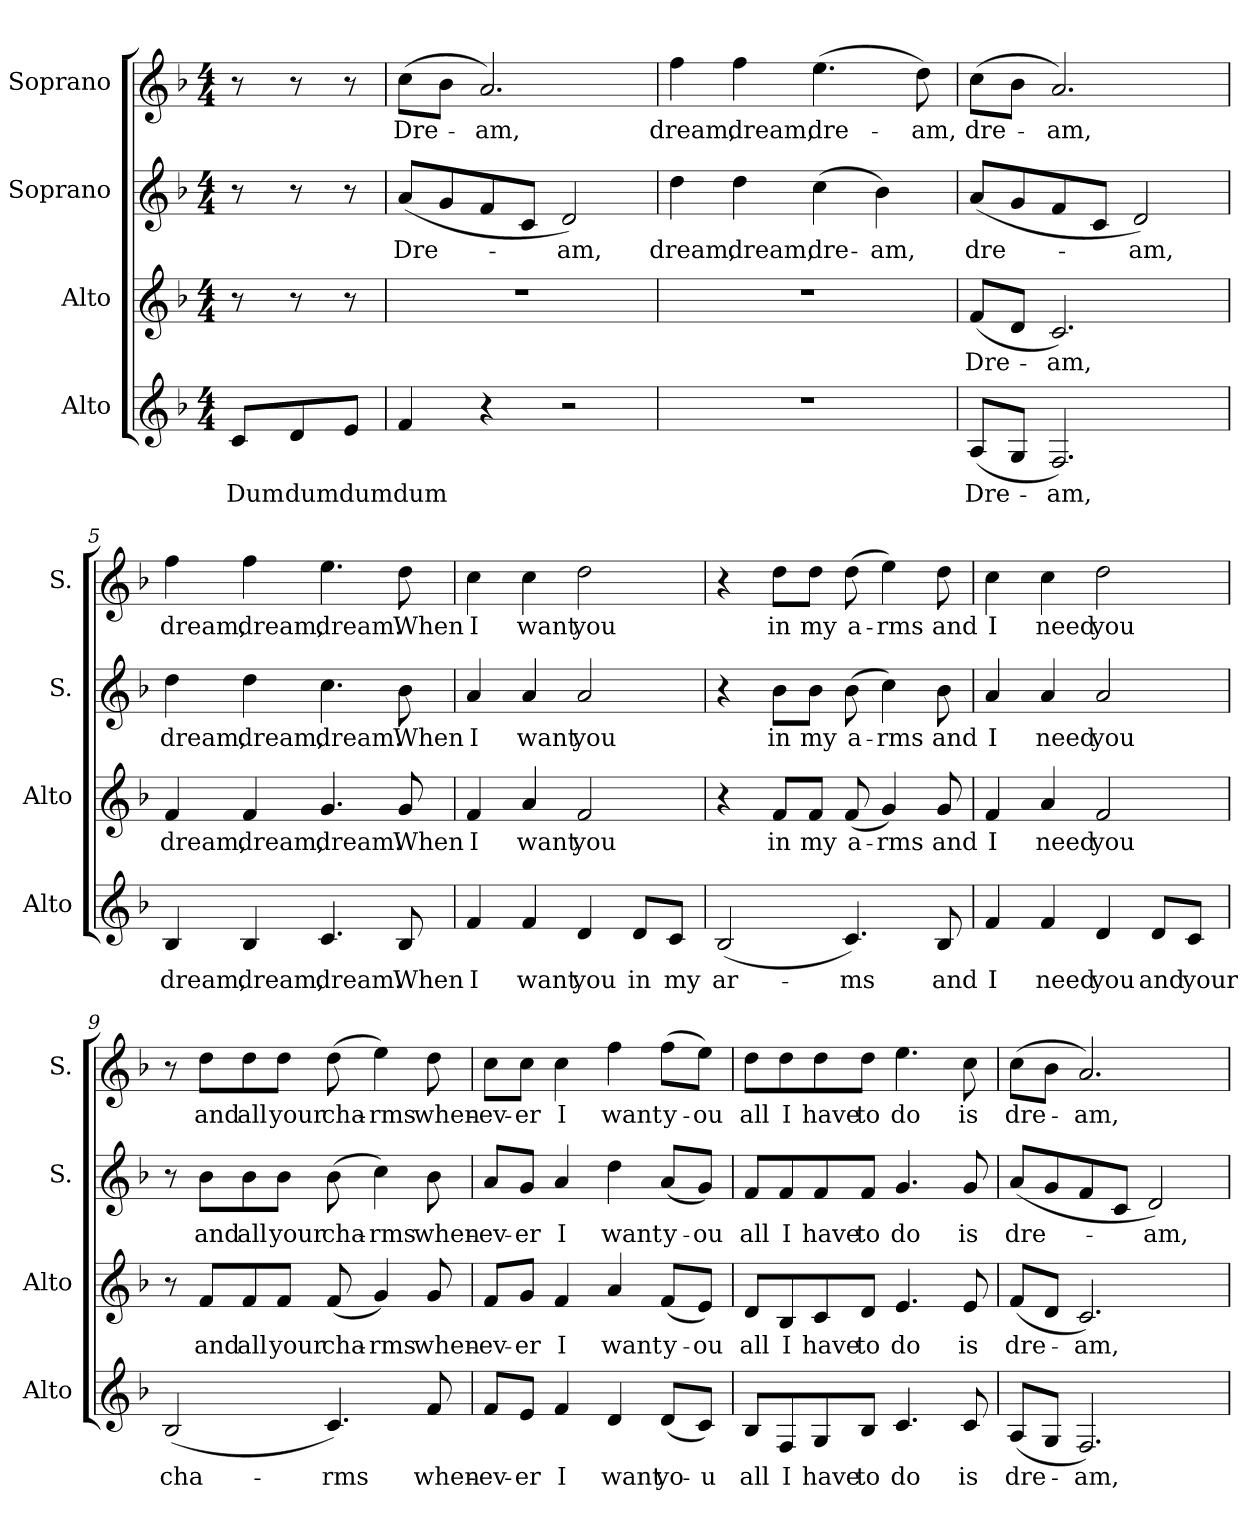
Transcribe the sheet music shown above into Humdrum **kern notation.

**kern	**text	**kern	**text	**kern	**text	**kern	**text
*part4	*part4	*part3	*part3	*part2	*part2	*part1	*part1
*staff4	*staff4	*staff3	*staff3	*staff2	*staff2	*staff1	*staff1
*I"Alto	*	*I"Alto	*	*I"Soprano	*	*I"Soprano	*
*I'Alto	*	*I'Alto	*	*I'S.	*	*I'S.	*
*clefG2	*	*clefG2	*	*clefG2	*	*clefG2	*
*k[b-]	*	*k[b-]	*	*k[b-]	*	*k[b-]	*
*M4/4	*	*M4/4	*	*M4/4	*	*M4/4	*
*MM110	*	*MM110	*	*MM110	*	*MM110	*
=1	=1	=1	=1	=1	=1	=1	=1
!	!LO:LY:b	!	!	!	!	!	!
8c/L	Dum	8r	.	8r	.	8r	.
!	!LO:LY:b	!	!	!	!	!	!
8d/	dum	8r	.	8r	.	8r	.
!	!LO:LY:b	!	!	!	!	!	!
8e/J	dum	8r	.	8r	.	8r	.
=2	=2	=2	=2	=2	=2	=2	=2
!	!LO:LY:b	!	!	!	!LO:LY:b	!	!LO:LY:b
4f/	dum	1r	.	(<8a/L	Dre-	(>8cc\L	Dre-
.	.	.	.	8g/	.	8b-\J	.
!	!	!	!	!	!	!	!LO:LY:b
4r	.	.	.	8f/	.	2.a/)	-am,
.	.	.	.	8c/J	.	.	.
!	!	!	!	!	!LO:LY:b	!	!
2r	.	.	.	2d/)	-am,	.	.
=3	=3	=3	=3	=3	=3	=3	=3
!	!	!	!	!	!LO:LY:b	!	!LO:LY:b
1r	.	1r	.	4dd\	dream,	4ff\	dream,
!	!	!	!	!	!LO:LY:b	!	!LO:LY:b
.	.	.	.	4dd\	dream,	4ff\	dream,
!	!	!	!	!	!LO:LY:b	!	!LO:LY:b
.	.	.	.	(>4cc\	dre-	(>4.ee\	dre-
!	!	!	!	!	!LO:LY:b	!	!
.	.	.	.	4b-\)	-am,	.	.
!	!	!	!	!	!	!	!LO:LY:b
.	.	.	.	.	.	8dd\)	-am,
=4	=4	=4	=4	=4	=4	=4	=4
!	!LO:LY:b	!	!LO:LY:b	!	!LO:LY:b	!	!LO:LY:b
(<8A/L	Dre-	(<8f/L	Dre-	(<8a/L	dre-	(>8cc\L	dre-
8G/J	.	8d/J	.	8g/	.	8b-\J	.
!	!LO:LY:b	!	!LO:LY:b	!	!	!	!LO:LY:b
2.F/)	-am,	2.c/)	-am,	8f/	.	2.a/)	-am,
.	.	.	.	8c/J	.	.	.
!	!	!	!	!	!LO:LY:b	!	!
.	.	.	.	2d/)	-am,	.	.
!!LO:LB:g=z
=5	=5	=5	=5	=5	=5	=5	=5
!	!LO:LY:b	!	!LO:LY:b	!	!LO:LY:b	!	!LO:LY:b
4B-/	dream,	4f/	dream,	4dd\	dream,	4ff\	dream,
!	!LO:LY:b	!	!LO:LY:b	!	!LO:LY:b	!	!LO:LY:b
4B-/	dream,	4f/	dream,	4dd\	dream,	4ff\	dream,
!	!LO:LY:b	!	!LO:LY:b	!	!LO:LY:b	!	!LO:LY:b
4.c/	dream.	4.g/	dream.	4.cc\	dream.	4.ee\	dream.
!	!LO:LY:b	!	!LO:LY:b	!	!LO:LY:b	!	!LO:LY:b
8B-/	When	8g/	When	8b-\	When	8dd\	When
=6	=6	=6	=6	=6	=6	=6	=6
!	!LO:LY:b	!	!LO:LY:b	!	!LO:LY:b	!	!LO:LY:b
4f/	I	4f/	I	4a/	I	4cc\	I
!	!LO:LY:b	!	!LO:LY:b	!	!LO:LY:b	!	!LO:LY:b
4f/	want	4a/	want	4a/	want	4cc\	want
!	!LO:LY:b	!	!LO:LY:b	!	!LO:LY:b	!	!LO:LY:b
4d/	you	2f/	you	2a/	you	2dd\	you
!	!LO:LY:b	!	!	!	!	!	!
8d/L	in	.	.	.	.	.	.
!	!LO:LY:b	!	!	!	!	!	!
8c/J	my	.	.	.	.	.	.
=7	=7	=7	=7	=7	=7	=7	=7
!	!LO:LY:b	!	!	!	!	!	!
(<2B-/	ar-	4r	.	4r	.	4r	.
!	!	!	!LO:LY:b	!	!LO:LY:b	!	!LO:LY:b
.	.	8f/L	in	8b-\L	in	8dd\L	in
!	!	!	!LO:LY:b	!	!LO:LY:b	!	!LO:LY:b
.	.	8f/J	my	8b-\J	my	8dd\J	my
!	!LO:LY:b	!	!LO:LY:b	!	!LO:LY:b	!	!LO:LY:b
4.c/)	-ms	(<8f/	a-	(>8b-\	a-	(>8dd\	a-
!	!	!	!LO:LY:b	!	!LO:LY:b	!	!LO:LY:b
.	.	4g/)	-rms	4cc\)	-rms	4ee\)	-rms
!	!LO:LY:b	!	!LO:LY:b	!	!LO:LY:b	!	!LO:LY:b
8B-/	and	8g/	and	8b-\	and	8dd\	and
=8	=8	=8	=8	=8	=8	=8	=8
!	!LO:LY:b	!	!LO:LY:b	!	!LO:LY:b	!	!LO:LY:b
4f/	I	4f/	I	4a/	I	4cc\	I
!	!LO:LY:b	!	!LO:LY:b	!	!LO:LY:b	!	!LO:LY:b
4f/	need	4a/	need	4a/	need	4cc\	need
!	!LO:LY:b	!	!LO:LY:b	!	!LO:LY:b	!	!LO:LY:b
4d/	you	2f/	you	2a/	you	2dd\	you
!	!LO:LY:b	!	!	!	!	!	!
8d/L	and	.	.	.	.	.	.
!	!LO:LY:b	!	!	!	!	!	!
8c/J	your	.	.	.	.	.	.
!!LO:LB:g=z
=9	=9	=9	=9	=9	=9	=9	=9
!	!LO:LY:b	!	!	!	!	!	!
(<2B-/	cha-	8r	.	8r	.	8r	.
!	!	!	!LO:LY:b	!	!LO:LY:b	!	!LO:LY:b
.	.	8f/L	and	8b-\L	and	8dd\L	and
!	!	!	!LO:LY:b	!	!LO:LY:b	!	!LO:LY:b
.	.	8f/	all	8b-\	all	8dd\	all
!	!	!	!LO:LY:b	!	!LO:LY:b	!	!LO:LY:b
.	.	8f/J	your	8b-\J	your	8dd\J	your
!	!LO:LY:b	!	!LO:LY:b	!	!LO:LY:b	!	!LO:LY:b
4.c/)	-rms	(<8f/	cha-	(>8b-\	cha-	(>8dd\	cha-
!	!	!	!LO:LY:b	!	!LO:LY:b	!	!LO:LY:b
.	.	4g/)	-rms	4cc\)	-rms	4ee\)	-rms
!	!LO:LY:b	!	!LO:LY:b	!	!LO:LY:b	!	!LO:LY:b
8f/	when-	8g/	when-	8b-\	when-	8dd\	when-
=10	=10	=10	=10	=10	=10	=10	=10
!	!LO:LY:b	!	!LO:LY:b	!	!LO:LY:b	!	!LO:LY:b
8f/L	-ev-	8f/L	-ev-	8a/L	-ev-	8cc\L	-ev-
!	!LO:LY:b	!	!LO:LY:b	!	!LO:LY:b	!	!LO:LY:b
8e/J	-er	8g/J	-er	8g/J	-er	8cc\J	-er
!	!LO:LY:b	!	!LO:LY:b	!	!LO:LY:b	!	!LO:LY:b
4f/	I	4f/	I	4a/	I	4cc\	I
!	!LO:LY:b	!	!LO:LY:b	!	!LO:LY:b	!	!LO:LY:b
4d/	want	4a/	want	4dd\	want	4ff\	want
!	!LO:LY:b	!	!LO:LY:b	!	!LO:LY:b	!	!LO:LY:b
(<8d/L	yo-	(<8f/L	y-	(<8a/L	y-	(>8ff\L	y-
!	!LO:LY:b	!	!LO:LY:b	!	!LO:LY:b	!	!LO:LY:b
8c/J)	-u	8e/J)	-ou	8g/J)	-ou	8ee\J)	-ou
!!LO:LB:g=z
=11	=11	=11	=11	=11	=11	=11	=11
!	!LO:LY:b	!	!LO:LY:b	!	!LO:LY:b	!	!LO:LY:b
8B-/L	all	8d/L	all	8f/L	all	8dd\L	all
!	!LO:LY:b	!	!LO:LY:b	!	!LO:LY:b	!	!LO:LY:b
8F/	I	8B-/	I	8f/	I	8dd\	I
!	!LO:LY:b	!	!LO:LY:b	!	!LO:LY:b	!	!LO:LY:b
8G/	have	8c/	have	8f/	have	8dd\	have
!	!LO:LY:b	!	!LO:LY:b	!	!LO:LY:b	!	!LO:LY:b
8B-/J	to	8d/J	to	8f/J	to	8dd\J	to
!	!LO:LY:b	!	!LO:LY:b	!	!LO:LY:b	!	!LO:LY:b
4.c/	do	4.e/	do	4.g/	do	4.ee\	do
!	!LO:LY:b	!	!LO:LY:b	!	!LO:LY:b	!	!LO:LY:b
8c/	is	8e/	is	8g/	is	8cc\	is
=12	=12	=12	=12	=12	=12	=12	=12
!	!LO:LY:b	!	!LO:LY:b	!	!LO:LY:b	!	!LO:LY:b
(<8A/L	dre-	(<8f/L	dre-	(<8a/L	dre-	(>8cc\L	dre-
8G/J	.	8d/J	.	8g/	.	8b-\J	.
!	!LO:LY:b	!	!LO:LY:b	!	!	!	!LO:LY:b
2.F/)	-am,	2.c/)	-am,	8f/	.	2.a/)	-am,
.	.	.	.	8c/J	.	.	.
!	!	!	!	!	!LO:LY:b	!	!
.	.	.	.	2d/)	-am,	.	.
=	=	=	=	=	=	=	=
*-	*-	*-	*-	*-	*-	*-	*-
